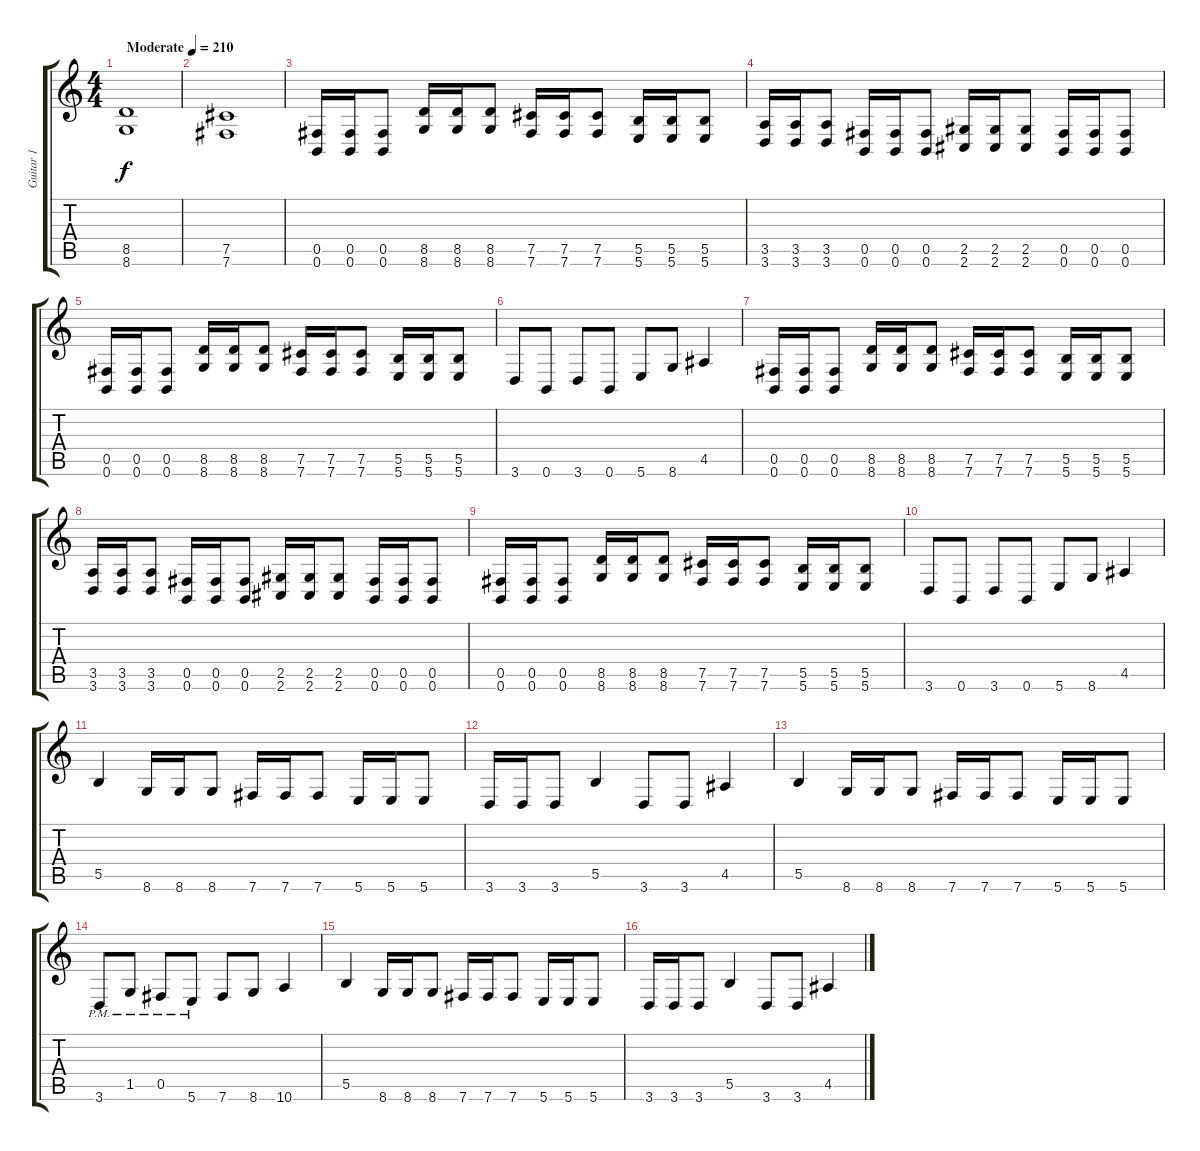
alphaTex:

\track ("Guitar 1" "Guitar 1") {instrument distortionguitar}
\staff {score tabs}
\tuning (Db4 Ab3 E3 B2 Gb2 B1) {hide}
\ts (4 4)
\tempo (210 "Moderate")
\clef g2
\ks c
(8.5 8.6).1{dy f instrument distortionguitar} |
(7.5 7.6).1 |
(0.5 0.6).16 (0.5 0.6).16 (0.5 0.6).8 (8.5 8.6).16 (8.5 8.6).16 (8.5 8.6).8 (7.5 7.6).16 (7.5 7.6).16 (7.5 7.6).8 (5.5 5.6).16 (5.5 5.6).16 (5.5 5.6).8 |
(3.5 3.6).16 (3.5 3.6).16 (3.5 3.6).8 (0.5 0.6).16 (0.5 0.6).16 (0.5 0.6).8 (2.5 2.6).16 (2.5 2.6).16 (2.5 2.6).8 (0.5 0.6).16 (0.5 0.6).16 (0.5 0.6).8 |
(0.5 0.6).16 (0.5 0.6).16 (0.5 0.6).8 (8.5 8.6).16 (8.5 8.6).16 (8.5 8.6).8 (7.5 7.6).16 (7.5 7.6).16 (7.5 7.6).8 (5.5 5.6).16 (5.5 5.6).16 (5.5 5.6).8 |
3.6.8 0.6.8 3.6.8 0.6.8 5.6.8 8.6.8 4.5.4 |
(0.5 0.6).16 (0.5 0.6).16 (0.5 0.6).8 (8.5 8.6).16 (8.5 8.6).16 (8.5 8.6).8 (7.5 7.6).16 (7.5 7.6).16 (7.5 7.6).8 (5.5 5.6).16 (5.5 5.6).16 (5.5 5.6).8 |
(3.5 3.6).16 (3.5 3.6).16 (3.5 3.6).8 (0.5 0.6).16 (0.5 0.6).16 (0.5 0.6).8 (2.5 2.6).16 (2.5 2.6).16 (2.5 2.6).8 (0.5 0.6).16 (0.5 0.6).16 (0.5 0.6).8 |
(0.5 0.6).16 (0.5 0.6).16 (0.5 0.6).8 (8.5 8.6).16 (8.5 8.6).16 (8.5 8.6).8 (7.5 7.6).16 (7.5 7.6).16 (7.5 7.6).8 (5.5 5.6).16 (5.5 5.6).16 (5.5 5.6).8 |
3.6.8 0.6.8 3.6.8 0.6.8 5.6.8 8.6.8 4.5.4 |
5.5.4 8.6.16 8.6.16 8.6.8 7.6.16 7.6.16 7.6.8 5.6.16 5.6.16 5.6.8 |
3.6.16 3.6.16 3.6.8 5.5.4 3.6.8 3.6.8 4.5.4 |
5.5.4 8.6.16 8.6.16 8.6.8 7.6.16 7.6.16 7.6.8 5.6.16 5.6.16 5.6.8 |
3.6{pm}.8 1.5{pm}.8 0.5{pm}.8 5.6{pm}.8 7.6.8 8.6.8 10.6.4 |
5.5.4 8.6.16 8.6.16 8.6.8 7.6.16 7.6.16 7.6.8 5.6.16 5.6.16 5.6.8 |
3.6.16 3.6.16 3.6.8 5.5.4 3.6.8 3.6.8 4.5.4
